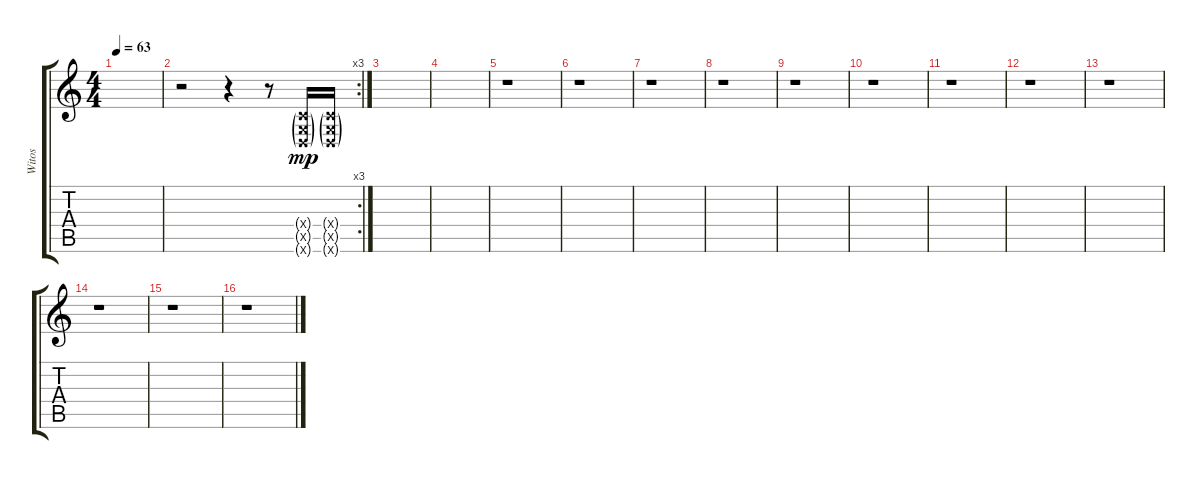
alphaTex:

\track ("Witos" "Witos") {instrument acousticguitarnylon}
\staff {score tabs}
\tuning (D4 A3 F3 C3 G2 D2) {hide}
\ts (4 4)
\tempo 63
\clef g2
\ks c
|
\rc 3
r.2 r.4 r.8 (0.4{g x} 0.5{g x} 0.6{g x}).16{dy mp} (0.4{g x} 0.5{g x} 0.6{g x}).16 |
|
|
r.1 |
r.1 |
r.1 |
r.1 |
r.1 |
r.1 |
r.1 |
r.1 |
r.1 |
r.1 |
r.1 |
r.1
